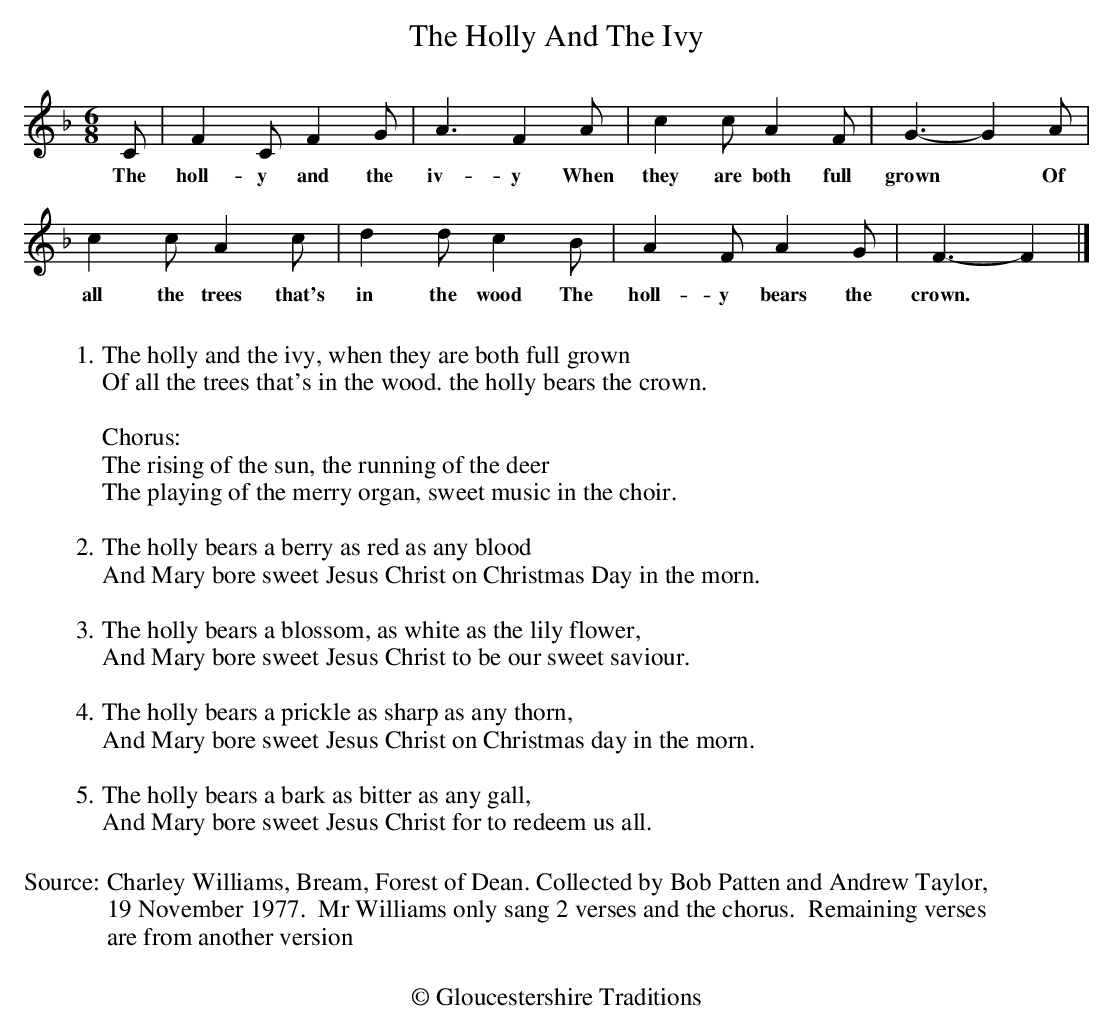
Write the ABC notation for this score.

X:1
T:The Holly And The Ivy
L:1/8
M:6/8
K:F
C | F2 C F2 G | A3 F2 A | c2 c A2 F | G3- G2 A |$ c2 c A2 c | d2 d c2 B | A2 F A2 G | F3- F2 |]
w: The|holl- y and the|iv- y When|they are both full|grown * Of|all the trees that's|in the wood The|holl- y bears the|crown. *|
W:
W:1. The holly and the ivy, when they are both full grown
W:Of all the trees that's in the wood. the holly bears the crown.
W:
W:Chorus:
W:The rising of the sun, the running of the deer
W:The playing of the merry organ, sweet music in the choir.
W:
W:2. The holly bears a berry as red as any blood
W:And Mary bore sweet Jesus Christ on Christmas Day in the morn.
W:
W:3.The holly bears a blossom, as white as the lily flower,
W:And Mary bore sweet Jesus Christ to be our sweet saviour.
W:
W:4.The holly bears a prickle as sharp as any thorn,
W:And Mary bore sweet Jesus Christ on Christmas day in the morn.
W:
W:5.The holly bears a bark as bitter as any gall,
W:And Mary bore sweet Jesus Christ for to redeem us all.
W:
